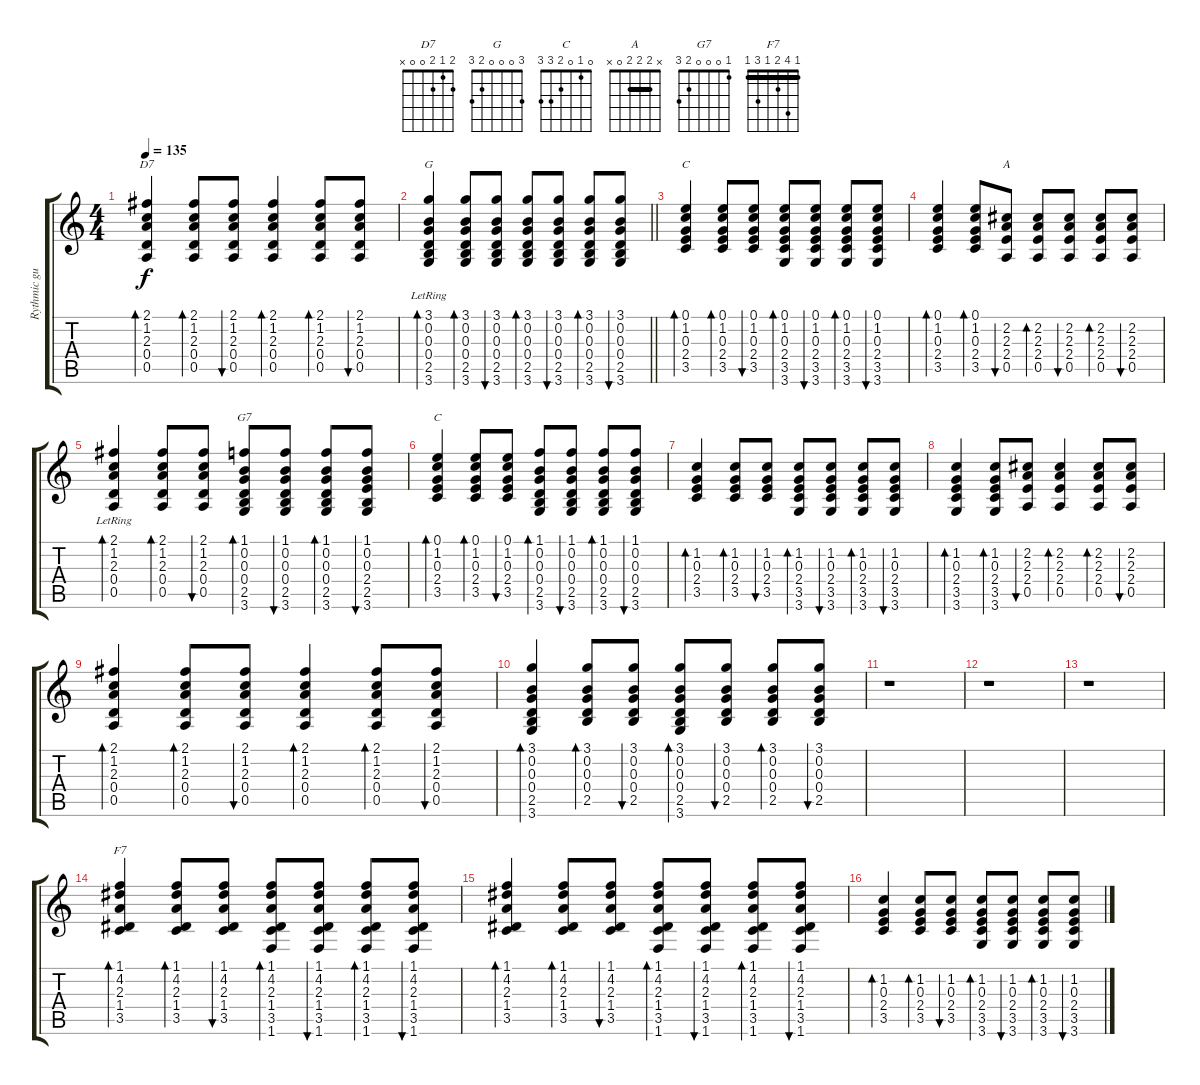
\track ("Rythmic guitar" "Rythmic gu") {instrument acousticguitarsteel}
\staff {score tabs}
\tuning (E4 B3 G3 D3 A2 E2) {hide}
\chord ("D7" 2 1 2 0 0 x)
\chord ("G" 3 0 0 0 2 3)
\chord ("C" x 1 0 2 3 3)
\chord ("A" x 2 2 2 0 x) {barre 2}
\chord ("G7" 1 0 0 0 2 3)
\chord ("C" 0 1 0 2 3 3)
\chord ("F7" 1 4 2 1 3 1) {barre 1}
\ts (4 4)
\tempo 135
\clef g2
\ks c
(2.1 1.2 2.3 0.4 0.5).4{bd 60 ch "D7" dy f} (2.1 1.2 2.3 0.4 0.5).8{bd 60} (2.1 1.2 2.3 0.4 0.5).8{bu 60} (2.1 1.2 2.3 0.4 0.5).4{bd 60} (2.1 1.2 2.3 0.4 0.5).8{bd 60} (2.1 1.2 2.3 0.4 0.5).8{bu 60} |
\barLineRight lightlight
(3.1{lr} 0.2 0.3 0.4 2.5 3.6).4{bd 60 ch "G"} (3.1 0.2 0.3 0.4 2.5 3.6).8{bd 60} (3.1 0.2 0.3 0.4 2.5 3.6).8{bu 60} (3.1 0.2 0.3 0.4 2.5 3.6).8{bd 60} (3.1 0.2 0.3 0.4 2.5 3.6).8{bu 60} (3.1 0.2 0.3 0.4 2.5 3.6).8{bd 60} (3.1 0.2 0.3 0.4 2.5 3.6).8{bu 60} |
(0.1 1.2 0.3 2.4 3.5).4{bd 60 ch "C"} (0.1 1.2 0.3 2.4 3.5).8{bd 60} (0.1 1.2 0.3 2.4 3.5).8{bu 60} (0.1 1.2 0.3 2.4 3.5 3.6).8{bd 60} (0.1 1.2 0.3 2.4 3.5 3.6).8{bu 60} (0.1 1.2 0.3 2.4 3.5 3.6).8{bd 60} (0.1 1.2 0.3 2.4 3.5 3.6).8{bu 60} |
(0.1 1.2 0.3 2.4 3.5).4{bd 60} (0.1 1.2 0.3 2.4 3.5).8{bd 60} (2.2 2.3 2.4 0.5).8{bu 60 ch "A"} (2.2 2.3 2.4 0.5).8{bd 60} (2.2 2.3 2.4 0.5).8{bu 60} (2.2 2.3 2.4 0.5).8{bd 60} (2.2 2.3 2.4 0.5).8{bu 60} |
(2.1 1.2 2.3 0.4 0.5{lr}).4{bd 60} (2.1 1.2 2.3 0.4 0.5).8{bd 60} (2.1 1.2 2.3 0.4 0.5).8{bu 60} (1.1 0.2 0.3 0.4 2.5 3.6).8{bd 60 ch "G7"} (1.1 0.2 0.3 0.4 2.5 3.6).8{bu 60} (1.1 0.2 0.3 0.4 2.5 3.6).8{bd 60} (1.1 0.2 0.3 2.4 2.5 3.6).8{bu 60} |
(0.1 1.2 0.3 2.4 3.5).4{bd 60 ch "C"} (0.1 1.2 0.3 2.4 3.5).8{bd 60} (0.1 1.2 0.3 2.4 3.5).8{bu 60} (1.1 0.2 0.3 0.4 2.5 3.6).8{bd 60} (1.1 0.2 0.3 0.4 2.5 3.6).8{bu 60} (1.1 0.2 0.3 0.4 2.5 3.6).8{bd 60} (1.1 0.2 0.3 0.4 2.5 3.6).8{bu 60} |
(1.2 0.3 2.4 3.5).4{bd 60} (1.2 0.3 2.4 3.5).8{bd 60} (1.2 0.3 2.4 3.5).8{bu 60} (1.2 0.3 2.4 3.5 3.6).8{bd 60} (1.2 0.3 2.4 3.5 3.6).8{bu 60} (1.2 0.3 2.4 3.5 3.6).8{bd 60} (1.2 0.3 2.4 3.5 3.6).8{bu 60} |
(1.2 0.3 2.4 3.5 3.6).4{bd 60} (1.2 0.3 2.4 3.5 3.6).8{bd 60} (2.2 2.3 2.4 0.5).8{bu 60} (2.2 2.3 2.4 0.5).4{bd 60} (2.2 2.3 2.4 0.5).8{bd 60} (2.2 2.3 2.4 0.5).8{bu 60} |
(2.1 1.2 2.3 0.4 0.5).4{bd 60} (2.1 1.2 2.3 0.4 0.5).8{bd 60} (2.1 1.2 2.3 0.4 0.5).8{bu 60} (2.1 1.2 2.3 0.4 0.5).4{bd 60} (2.1 1.2 2.3 0.4 0.5).8{bd 60} (2.1 1.2 2.3 0.4 0.5).8{bu 60} |
(3.1 0.2 0.3 0.4 2.5 3.6).4{bd 60} (3.1 0.2 0.3 0.4 2.5).8{bd 60} (3.1 0.2 0.3 0.4 2.5).8{bu 60} (3.1 0.2 0.3 0.4 2.5 3.6).8{bd 60} (3.1 0.2 0.3 0.4 2.5).8{bu 60} (3.1 0.2 0.3 0.4 2.5).8{bd 60} (3.1 0.2 0.3 0.4 2.5).8{bu 60} |
r.1 |
r.1 |
r.1 |
(1.1 4.2 2.3 1.4 3.5).4{bd 60 ch "F7"} (1.1 4.2 2.3 1.4 3.5).8{bd 60} (1.1 4.2 2.3 1.4 3.5).8{bu 60} (1.1 4.2 2.3 1.4 3.5 1.6).8{bd 60} (1.1 4.2 2.3 1.4 3.5 1.6).8{bu 60} (1.1 4.2 2.3 1.4 3.5 1.6).8{bd 60} (1.1 4.2 2.3 1.4 3.5 1.6).8{bu 60} |
(1.1 4.2 2.3 1.4 3.5).4{bd 60} (1.1 4.2 2.3 1.4 3.5).8{bd 60} (1.1 4.2 2.3 1.4 3.5).8{bu 60} (1.1 4.2 2.3 1.4 3.5 1.6).8{bd 60} (1.1 4.2 2.3 1.4 3.5 1.6).8{bu 60} (1.1 4.2 2.3 1.4 3.5 1.6).8{bd 60} (1.1 4.2 2.3 1.4 3.5 1.6).8{bu 60} |
(1.2 0.3 2.4 3.5).4{bd 60} (1.2 0.3 2.4 3.5).8{bd 60} (1.2 0.3 2.4 3.5).8{bu 60} (1.2 0.3 2.4 3.5 3.6).8{bd 60} (1.2 0.3 2.4 3.5 3.6).8{bu 60} (1.2 0.3 2.4 3.5 3.6).8{bd 60} (1.2 0.3 2.4 3.5 3.6).8{bu 60}
